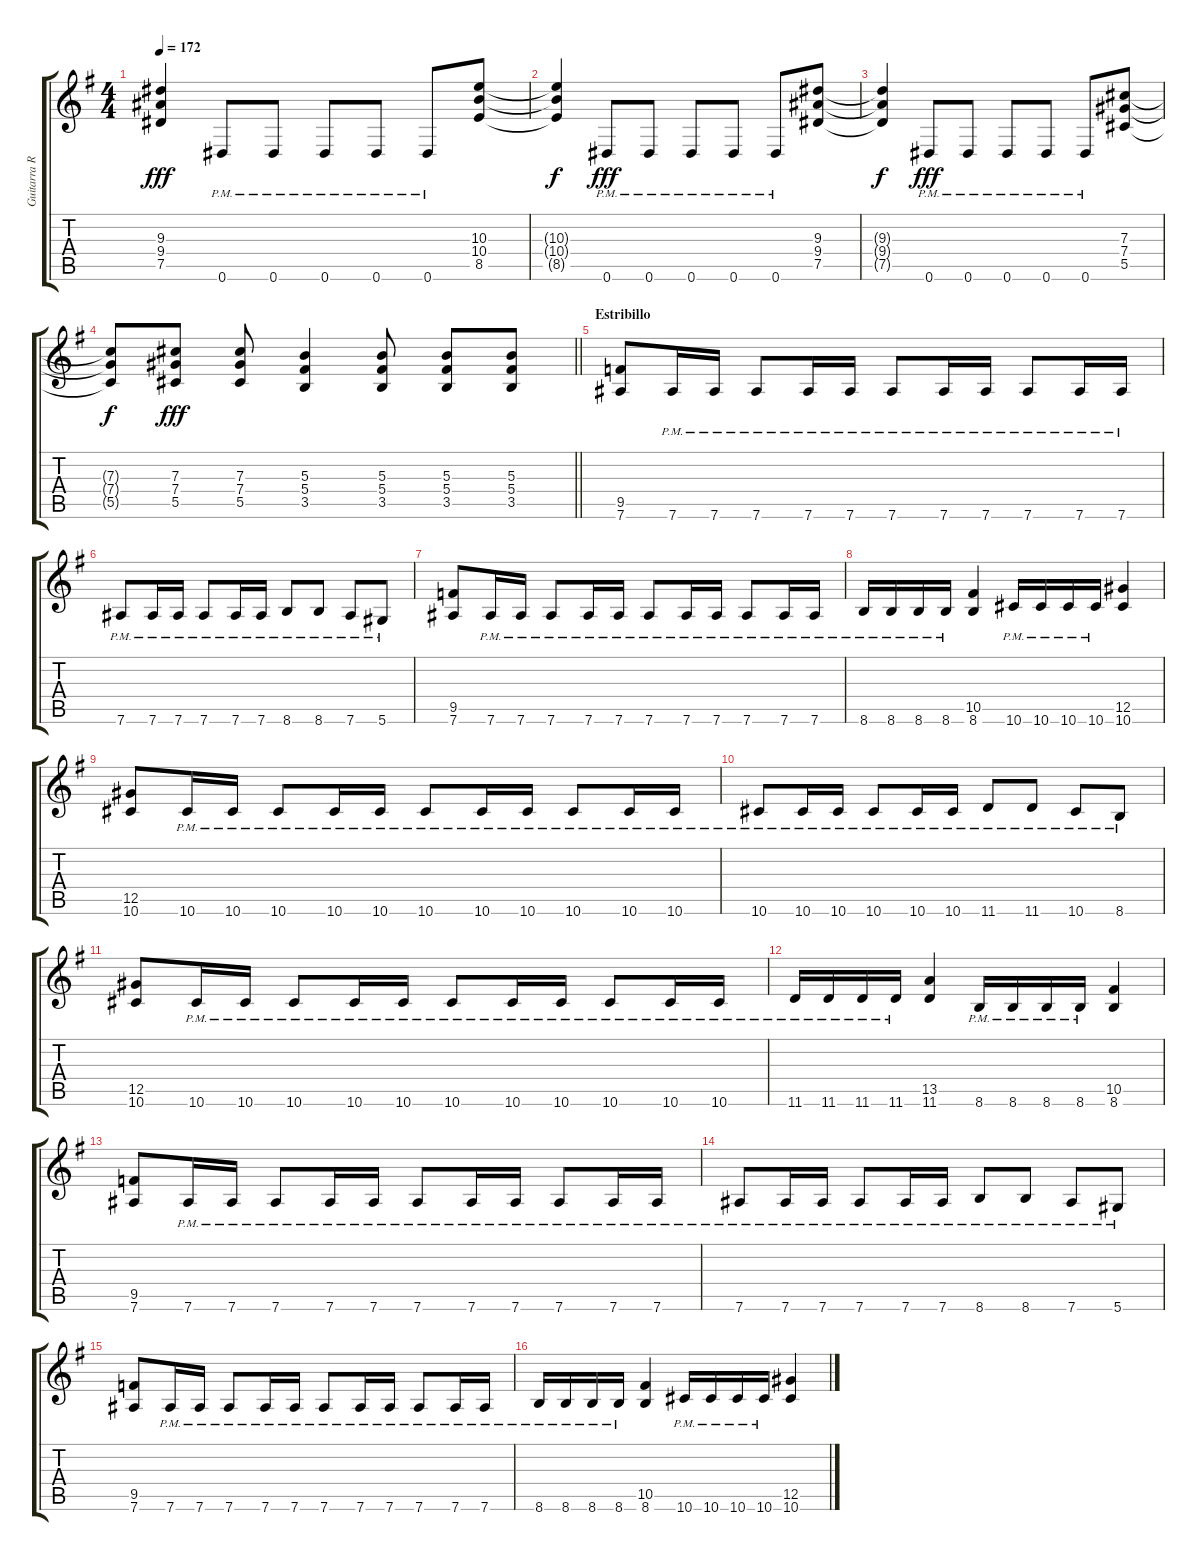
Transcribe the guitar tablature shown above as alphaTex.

\track ("Guitarra Rítmica" "Guitarra R") {instrument distortionguitar}
\staff {score tabs}
\tuning (Eb4 Bb3 Gb3 Db3 Ab2 Eb2) {hide}
\ts (4 4)
\tempo 172
\clef g2
\ks eminor
(9.3 9.4 7.5).4{dy fff} 0.6{pm}.8 0.6{pm}.8 0.6{pm}.8 0.6{pm}.8 0.6{pm}.8 (10.3 10.4 8.5).8 |
(10.3{t} 10.4{t} 8.5{t}).4{dy f} 0.6{pm}.8{dy fff} 0.6{pm}.8 0.6{pm}.8 0.6{pm}.8 0.6{pm}.8 (9.3 9.4 7.5).8 |
(9.3{t} 9.4{t} 7.5{t}).4{dy f} 0.6{pm}.8{dy fff} 0.6{pm}.8 0.6{pm}.8 0.6{pm}.8 0.6{pm}.8 (7.3 7.4 5.5).8 |
\barLineRight lightlight
(7.3{t} 7.4{t} 5.5{t}).8{dy f} (7.3 7.4 5.5).8{dy fff} (7.3 7.4 5.5).8 (5.3 5.4 3.5).4 (5.3 5.4 3.5).8 (5.3 5.4 3.5).8 (5.3 5.4 3.5).8 |
\section ("" "Estribillo")
(9.5 7.6).8 7.6{pm}.16 7.6{pm}.16 7.6{pm}.8 7.6{pm}.16 7.6{pm}.16 7.6{pm}.8 7.6{pm}.16 7.6{pm}.16 7.6{pm}.8 7.6{pm}.16 7.6{pm}.16 |
7.6{pm}.8 7.6{pm}.16 7.6{pm}.16 7.6{pm}.8 7.6{pm}.16 7.6{pm}.16 8.6{pm}.8 8.6{pm}.8 7.6{pm}.8 5.6{pm}.8 |
(9.5 7.6).8 7.6{pm}.16 7.6{pm}.16 7.6{pm}.8 7.6{pm}.16 7.6{pm}.16 7.6{pm}.8 7.6{pm}.16 7.6{pm}.16 7.6{pm}.8 7.6{pm}.16 7.6{pm}.16 |
8.6{pm}.16 8.6{pm}.16 8.6{pm}.16 8.6{pm}.16 (10.5 8.6).4 10.6{pm}.16 10.6{pm}.16 10.6{pm}.16 10.6{pm}.16 (12.5 10.6).4 |
(12.5 10.6).8 10.6{pm}.16 10.6{pm}.16 10.6{pm}.8 10.6{pm}.16 10.6{pm}.16 10.6{pm}.8 10.6{pm}.16 10.6{pm}.16 10.6{pm}.8 10.6{pm}.16 10.6{pm}.16 |
10.6{pm}.8 10.6{pm}.16 10.6{pm}.16 10.6{pm}.8 10.6{pm}.16 10.6{pm}.16 11.6{pm}.8 11.6{pm}.8 10.6{pm}.8 8.6{pm}.8 |
(12.5 10.6).8 10.6{pm}.16 10.6{pm}.16 10.6{pm}.8 10.6{pm}.16 10.6{pm}.16 10.6{pm}.8 10.6{pm}.16 10.6{pm}.16 10.6{pm}.8 10.6{pm}.16 10.6{pm}.16 |
11.6{pm}.16 11.6{pm}.16 11.6{pm}.16 11.6{pm}.16 (13.5 11.6).4 8.6{pm}.16 8.6{pm}.16 8.6{pm}.16 8.6{pm}.16 (10.5 8.6).4 |
(9.5 7.6).8 7.6{pm}.16 7.6{pm}.16 7.6{pm}.8 7.6{pm}.16 7.6{pm}.16 7.6{pm}.8 7.6{pm}.16 7.6{pm}.16 7.6{pm}.8 7.6{pm}.16 7.6{pm}.16 |
7.6{pm}.8 7.6{pm}.16 7.6{pm}.16 7.6{pm}.8 7.6{pm}.16 7.6{pm}.16 8.6{pm}.8 8.6{pm}.8 7.6{pm}.8 5.6{pm}.8 |
(9.5 7.6).8 7.6{pm}.16 7.6{pm}.16 7.6{pm}.8 7.6{pm}.16 7.6{pm}.16 7.6{pm}.8 7.6{pm}.16 7.6{pm}.16 7.6{pm}.8 7.6{pm}.16 7.6{pm}.16 |
8.6{pm}.16 8.6{pm}.16 8.6{pm}.16 8.6{pm}.16 (10.5 8.6).4 10.6{pm}.16 10.6{pm}.16 10.6{pm}.16 10.6{pm}.16 (12.5 10.6).4
